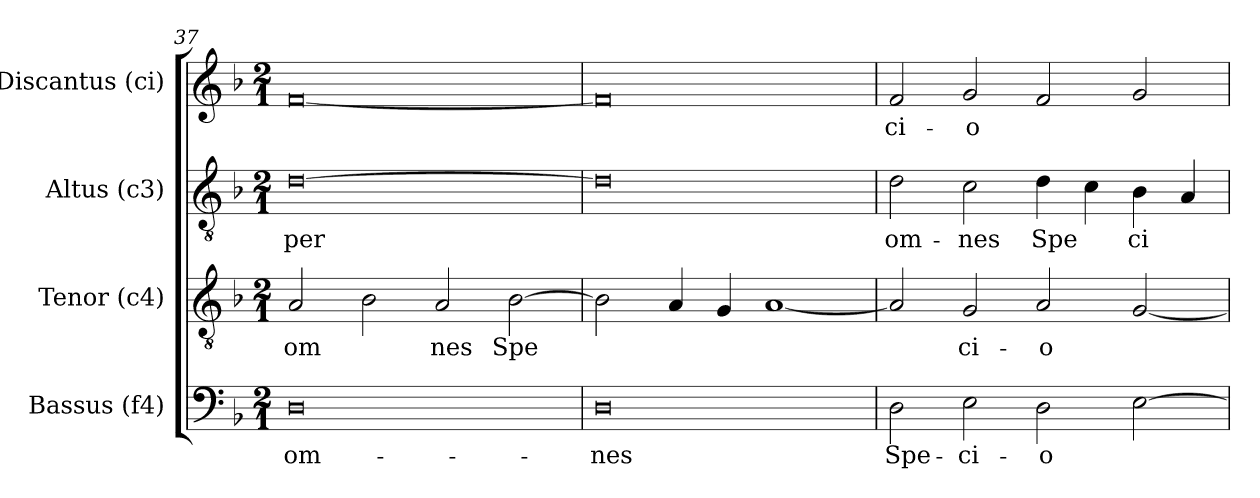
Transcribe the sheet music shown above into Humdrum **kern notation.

**kern	**text	**kern	**text	**kern	**text	**kern	**text
*part4	*part4	*part3	*part3	*part2	*part2	*part1	*part1
*staff4	*staff4	*staff3	*staff3	*staff2	*staff2	*staff1	*staff1
*I"Bassus (f4)	*	*I"Tenor (c4)	*	*I"Altus (c3)	*	*I"Discantus (ci)	*
*I'B.	*	*I'T.	*	*I'A.	*	*I'D.	*
!!LO:LB:g=z
*clefF4	*	*clefGv2	*	*clefGv2	*	*clefG2	*
*k[b-]	*	*k[b-]	*	*k[b-]	*	*k[b-]	*
*F:	*	*F:	*	*F:	*	*F:	*
*M2/1	*	*M2/1	*	*M2/1	*	*M2/1	*
=37	=37	=37	=37	=37	=37	=37	=37
!	!LO:LY:b:cj	!	!LO:LY:b:cj	!	!LO:LY:b:cj	!	!LO:LY:b:cj
0D	om-	2A/	om-	[>0d	-per	[<0f	--
!	!	!	!LO:LY:b:cj	!	!	!	!
.	.	2B-\	--	.	.	.	.
!	!	!	!LO:LY:b:cj	!	!	!	!
.	.	2A/	-nes	.	.	.	.
!	!	!	!LO:LY:b:cj	!	!	!	!
.	.	[>2B-\	Spe-	.	.	.	.
=38	=38	=38	=38	=38	=38	=38	=38
!	!LO:LY:b:cj	!	!LO:LY:b:cj	!	!LO:LY:b:cj	!	!LO:LY:b:cj
0D	-nes	2B-\]	--	0d]	.	0f]	--
!	!	!	!LO:LY:b:cj	!	!	!	!
.	.	4A/	--	.	.	.	.
!	!	!	!LO:LY:b:cj	!	!	!	!
.	.	4G/	--	.	.	.	.
!	!	!	!LO:LY:b:cj	!	!	!	!
.	.	[<1A	--	.	.	.	.
=39	=39	=39	=39	=39	=39	=39	=39
!	!LO:LY:b:cj	!	!LO:LY:b:cj	!	!LO:LY:b:cj	!	!LO:LY:b:cj
2D\	Spe-	2A/]	--	2d\	om-	2f/	-ci-
!	!LO:LY:b:cj	!	!LO:LY:b:cj	!	!LO:LY:b:cj	!	!LO:LY:b:cj
2E\	-ci-	2G/	-ci-	2c\	-nes	2g/	-o-
!	!LO:LY:b:cj	!	!LO:LY:b:cj	!	!LO:LY:b:cj	!	!LO:LY:b:cj
2D\	-o-	2A/	-o-	4d\	Spe-	2f/	--
!	!	!	!	!	!LO:LY:b:cj	!	!
.	.	.	.	4c\	--	.	.
!	!LO:LY:b:cj	!	!LO:LY:b:cj	!	!LO:LY:b:cj	!	!LO:LY:b:cj
[>2E\	--	[<2G/	--	4B-\	-ci-	2g/	--
!	!	!	!	!	!LO:LY:b:cj	!	!
.	.	.	.	4A/	--	.	.
=	=	=	=	=	=	=	=
*-	*-	*-	*-	*-	*-	*-	*-
